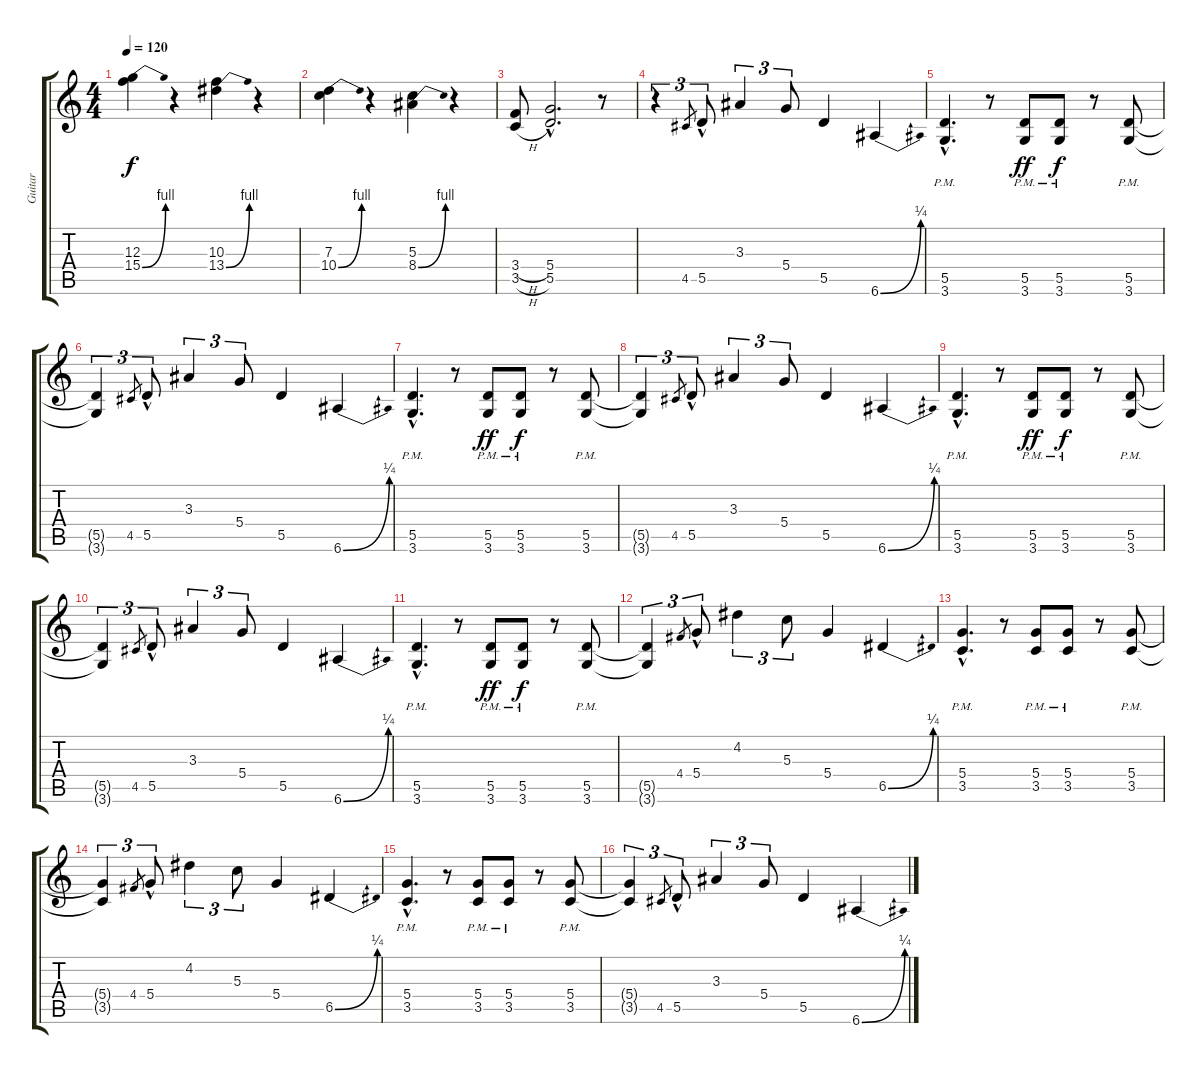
\track ("Guitar" "Guitar") {instrument overdrivenguitar}
\staff {score tabs}
\tuning (E4 B3 G3 D3 A2 E2) {hide}
\ts (4 4)
\tempo 120
\clef g2
\ks c
(12.3 15.4{be (bend 0 0 60 4)}).4{dy f} r.4 (10.3 13.4{be (bend 0 0 60 4)}).4 r.4 |
(7.3 10.4{be (bend 0 0 60 4)}).4 r.4 (5.3 8.4{be (bend 0 0 60 4)}).4 r.4 |
(3.4{h} 3.5{h}).8 (5.4{hac} 5.5{hac}).2{d} r.8 |
r.4{tu (3 2)} 4.5.8{gr} 5.5{hac}.8{tu (3 2)} 3.3.4{tu (3 2)} 5.4.8{tu (3 2)} 5.5.4 6.6{be (bend 0 0 60 1)}.4 |
(5.5{hac pm} 3.6{hac}).4{d} r.8 (5.5{pm} 3.6{pm}).8{dy ff} (5.5{pm} 3.6{pm}).8{dy f} r.8 (5.5{pm} 3.6{pm}).8 |
(5.5{t} 3.6{t}).4{tu (3 2)} 4.5.8{gr} 5.5{hac}.8{tu (3 2)} 3.3.4{tu (3 2)} 5.4.8{tu (3 2)} 5.5.4 6.6{be (bend 0 0 60 1)}.4 |
(5.5{hac pm} 3.6{hac}).4{d} r.8 (5.5{pm} 3.6{pm}).8{dy ff} (5.5{pm} 3.6{pm}).8{dy f} r.8 (5.5{pm} 3.6{pm}).8 |
(5.5{t} 3.6{t}).4{tu (3 2)} 4.5.8{gr} 5.5{hac}.8{tu (3 2)} 3.3.4{tu (3 2)} 5.4.8{tu (3 2)} 5.5.4 6.6{be (bend 0 0 60 1)}.4 |
(5.5{hac pm} 3.6{hac}).4{d} r.8 (5.5{pm} 3.6{pm}).8{dy ff} (5.5{pm} 3.6{pm}).8{dy f} r.8 (5.5{pm} 3.6{pm}).8 |
(5.5{t} 3.6{t}).4{tu (3 2)} 4.5.8{gr} 5.5{hac}.8{tu (3 2)} 3.3.4{tu (3 2)} 5.4.8{tu (3 2)} 5.5.4 6.6{be (bend 0 0 60 1)}.4 |
(5.5{hac pm} 3.6{hac}).4{d} r.8 (5.5{pm} 3.6{pm}).8{dy ff} (5.5{pm} 3.6{pm}).8{dy f} r.8 (5.5{pm} 3.6{pm}).8 |
(5.5{t} 3.6{t}).4{tu (3 2)} 4.4.8{gr} 5.4{hac}.8{tu (3 2)} 4.2.4{tu (3 2)} 5.3.8{tu (3 2)} 5.4.4 6.5{be (bend 0 0 60 1)}.4 |
(5.4{hac pm} 3.5{hac}).4{d} r.8 (5.4{pm} 3.5{pm}).8 (5.4{pm} 3.5{pm}).8 r.8 (5.4{pm} 3.5{pm}).8 |
(5.4{t} 3.5{t}).4{tu (3 2)} 4.4.8{gr} 5.4{hac}.8{tu (3 2)} 4.2.4{tu (3 2)} 5.3.8{tu (3 2)} 5.4.4 6.5{be (bend 0 0 60 1)}.4 |
(5.4{hac pm} 3.5{hac}).4{d} r.8 (5.4{pm} 3.5{pm}).8 (5.4{pm} 3.5{pm}).8 r.8 (5.4{pm} 3.5{pm}).8 |
(5.4{t} 3.5{t}).4{tu (3 2)} 4.5.8{gr} 5.5{hac}.8{tu (3 2)} 3.3.4{tu (3 2)} 5.4.8{tu (3 2)} 5.5.4 6.6{be (bend 0 0 60 1)}.4
